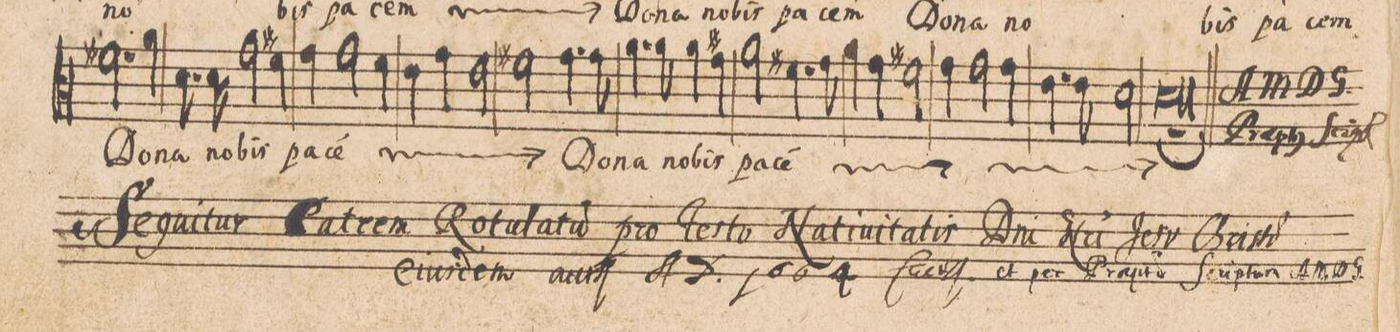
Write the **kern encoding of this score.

**kern	**text
*I"CANTVS.	*
*clefC3	*
*k[]	*
*met(C|)	*
*M2/1	*
2.f#X\	Do-
4a\	-na
8.d\	no-
16d\	-bis
2g\	pa-
4f#X\	.
=54-	=54-
4g\	-ce(m)
*	*ij
2g\	Do-
4f\	-na
4e\	no-
4g\	-bis
2e\	pa-
=55-	=55-
2f#X\	-cem
*	*Xij
4.g\	Do-
8g\	-na
4.a\	no-
8a\	-bis
4a\	pa-
4g#X\	.
=56-	=56-
2a\	-ce(m)
*	*ij
4.f#X\	Do-
8g\	-na
4a\	no-
4g\	-bis
2f#X\	pa-
=57-	=57-
4g\	-cem
2g\	Do-
4g\	-na
4.e\	no-
8e\	-bis
2d\	pa-
=58-	=58-
0d\;<	-cem
*	*Xij
==	==
*-	*-
